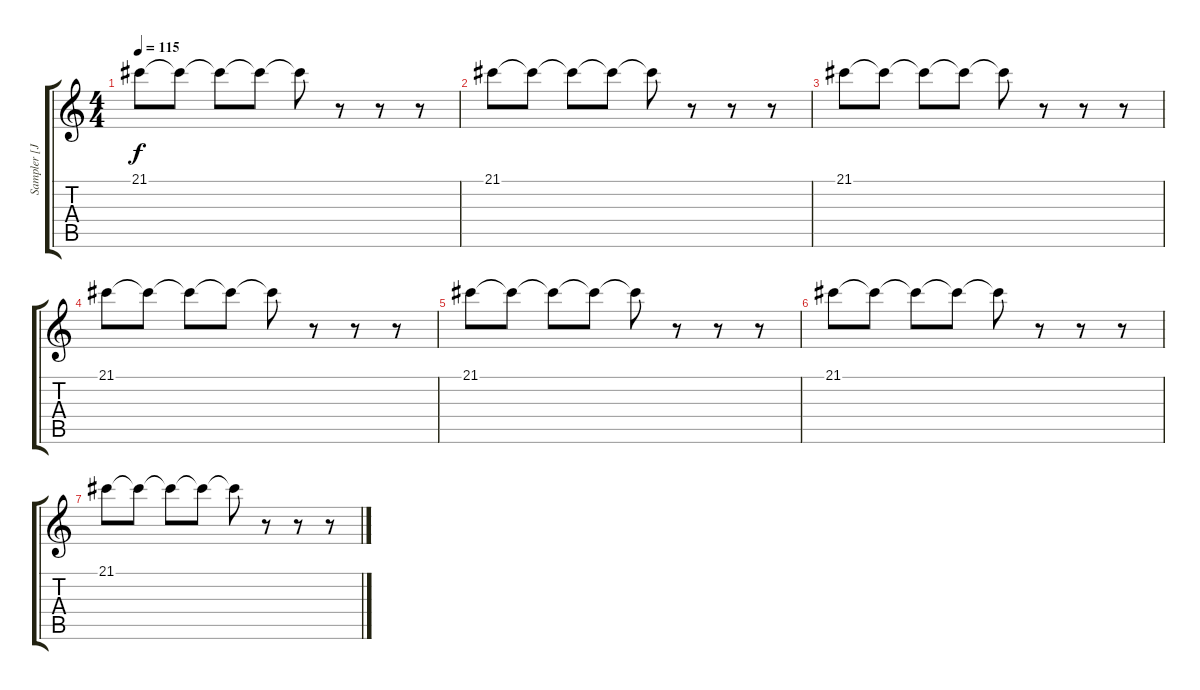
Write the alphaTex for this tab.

\track ("Sampler [Joe Hahn]" "Sampler [J") {instrument fx1rain}
\staff {score tabs}
\tuning (E4 B3 G3 D3 A2 E2) {hide}
\ts (4 4)
\tempo 115
\clef g2
\ks c
21.1.8{dy f instrument lead8bassandlead} 21.1{t}.8 21.1{t}.8 21.1{t}.8 21.1{t}.8 r.8 r.8 r.8 |
21.1.8{instrument lead8bassandlead} 21.1{t}.8 21.1{t}.8 21.1{t}.8 21.1{t}.8 r.8 r.8 r.8 |
21.1.8{instrument lead8bassandlead} 21.1{t}.8 21.1{t}.8 21.1{t}.8 21.1{t}.8 r.8 r.8 r.8 |
21.1.8{instrument lead8bassandlead} 21.1{t}.8 21.1{t}.8 21.1{t}.8 21.1{t}.8 r.8 r.8 r.8 |
21.1.8{instrument lead8bassandlead} 21.1{t}.8 21.1{t}.8 21.1{t}.8 21.1{t}.8 r.8 r.8 r.8 |
21.1.8{instrument lead8bassandlead} 21.1{t}.8 21.1{t}.8 21.1{t}.8 21.1{t}.8 r.8 r.8 r.8 |
21.1.8{instrument lead8bassandlead} 21.1{t}.8 21.1{t}.8 21.1{t}.8 21.1{t}.8 r.8 r.8 r.8
